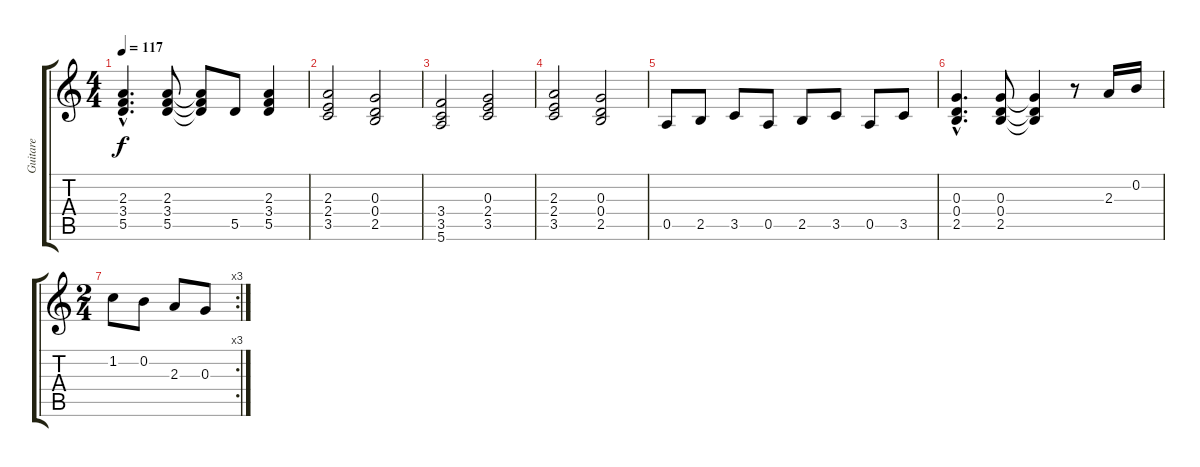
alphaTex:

\track ("Guitare" "Guitare") {instrument electricguitarjazz}
\staff {score tabs}
\tuning (E4 B3 G3 D3 A2 E2) {hide}
\ts (4 4)
\tempo 117
\clef g2
\ks c
(2.3{hac} 3.4{hac} 5.5{hac}).4{d dy f} (2.3 3.4 5.5).8 (2.3{t} 3.4{t} 5.5{t}).8 5.5.8 (2.3 3.4 5.5).4 |
(2.3 2.4 3.5).2 (0.3 0.4 2.5).2 |
(3.4 3.5 5.6).2 (0.3 2.4 3.5).2 |
(2.3 2.4 3.5).2 (0.3 0.4 2.5).2 |
0.5.8 2.5.8 3.5.8 0.5.8 2.5.8 3.5.8 0.5.8 3.5.8 |
(0.3{hac} 0.4{hac} 2.5{hac}).4{d} (0.3 0.4 2.5).8 (0.3{t} 0.4{t} 2.5{t}).4 r.8 2.3.16 0.2.16 |
\rc 3
\ts (2 4)
1.2.8 0.2.8 2.3.8 0.3.8
